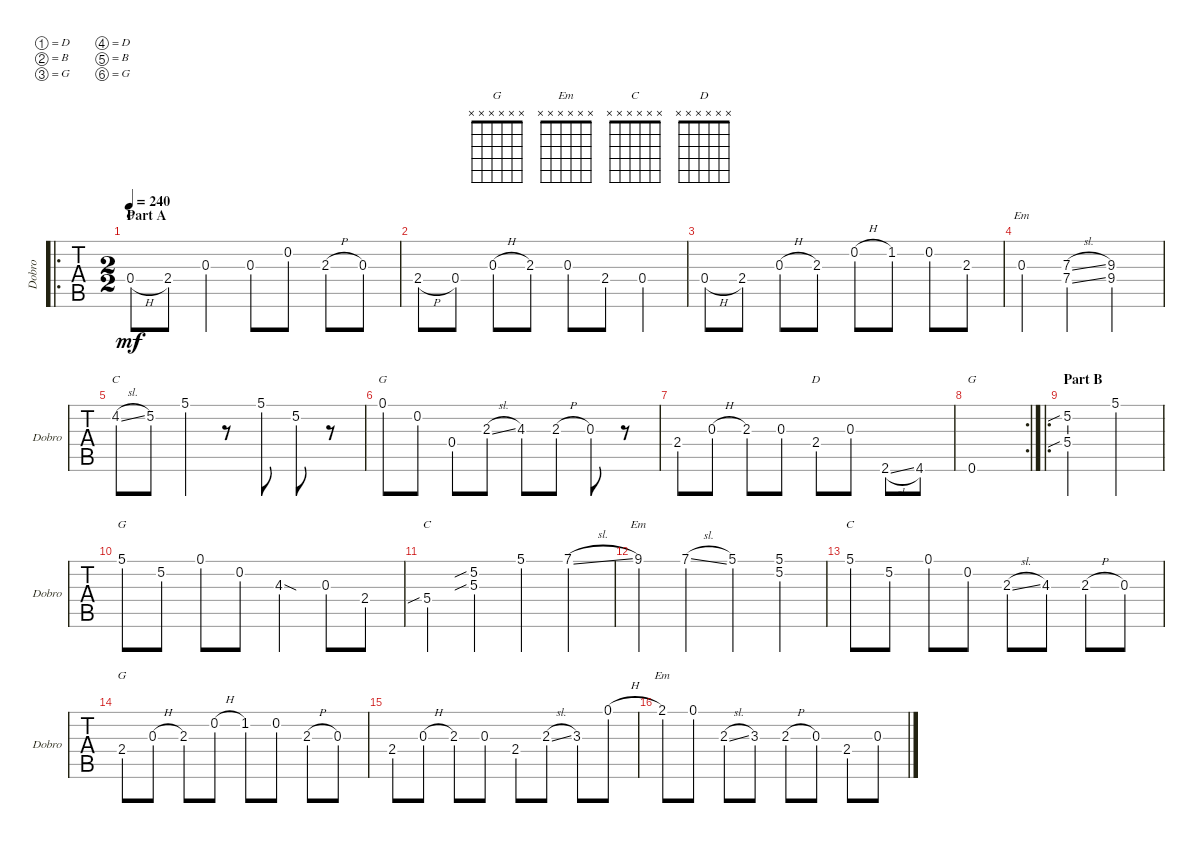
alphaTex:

\bracketExtendMode groupsimilarinstruments
\singleTrackTrackNamePolicy allsystems
\multiTrackTrackNamePolicy allsystems
\otherSystemsTrackNameOrientation horizontal
\track ("Dobro" "Dobro") {instrument acousticguitarsteel}
\staff {tabs}
\tuning (D4 B3 G3 D3 B2 G2)
\chord ("G" x x x x x x)
\chord ("Em" x x x x x x)
\chord ("C" x x x x x x)
\chord ("D" x x x x x x)
\ro
\ts (2 2)
\section ("" "Part A")
\tempo 240
\clef g2
\ks g
0.4{h}.8{ch "G" dy mf instrument acousticguitarsteel} 2.4.8 0.3.4 0.3.8 0.2.8 2.3{h}.8 0.3.8 |
2.4{h}.8 0.4.8 0.3{h}.8 2.3.8 0.3.8 2.4.8 0.4.4 |
0.4{h}.8 2.4.8 0.3{h}.8 2.3.8 0.2{h}.8 1.2.8 0.2.8 2.3.8 |
0.3.4{ch "Em"} (7.3{sl} 7.4{sl}).4 (9.3 9.4).2 |
4.2{sl}.8{ch "C"} 5.2.8 5.1.4 r.8 5.1.8 5.2.8 r.8 |
0.1.8{ch "G"} 0.2.8 0.4.8 2.3{sl}.8 4.3.8 2.3{h}.8 0.3.8 r.8 |
2.4.8 0.3{h}.8 2.3.8 0.3.8 2.4.8{ch "D"} 0.3.8 2.6{sl}.8 4.6.8 |
\rc 2
0.6.1{ch "G"} |
\ro
\section ("" "Part B")
(5.2{sib} 5.4{sib}).2 5.1.2 |
5.1.8{ch "G"} 5.2.8 0.1.8 0.2.8 4.3{sod}.4 0.3.8 2.4.8 |
5.4{sib}.4{ch "C"} (5.2{sib} 5.3{sib}).4 5.1.4 7.1{sl}.4 |
9.1.4{ch "Em"} 7.1{sl}.4 5.1.4 (5.1 5.2).4 |
5.1.8{ch "C"} 5.2.8 0.1.8 0.2.8 2.3{sl}.8 4.3.8 2.3{h}.8 0.3.8 |
2.4.8{ch "G"} 0.3{h}.8 2.3.8 0.2{h}.8 1.2.8 0.2.8 2.3{h}.8 0.3.8 |
2.4.8 0.3{h}.8 2.3.8 0.3.8 2.4.8 2.3{sl}.8 3.3.8 0.1{h}.8 |
2.1.8{ch "Em"} 0.1.8 2.3{sl}.8 3.3.8 2.3{h}.8 0.3.8 2.4.8 0.3.8
